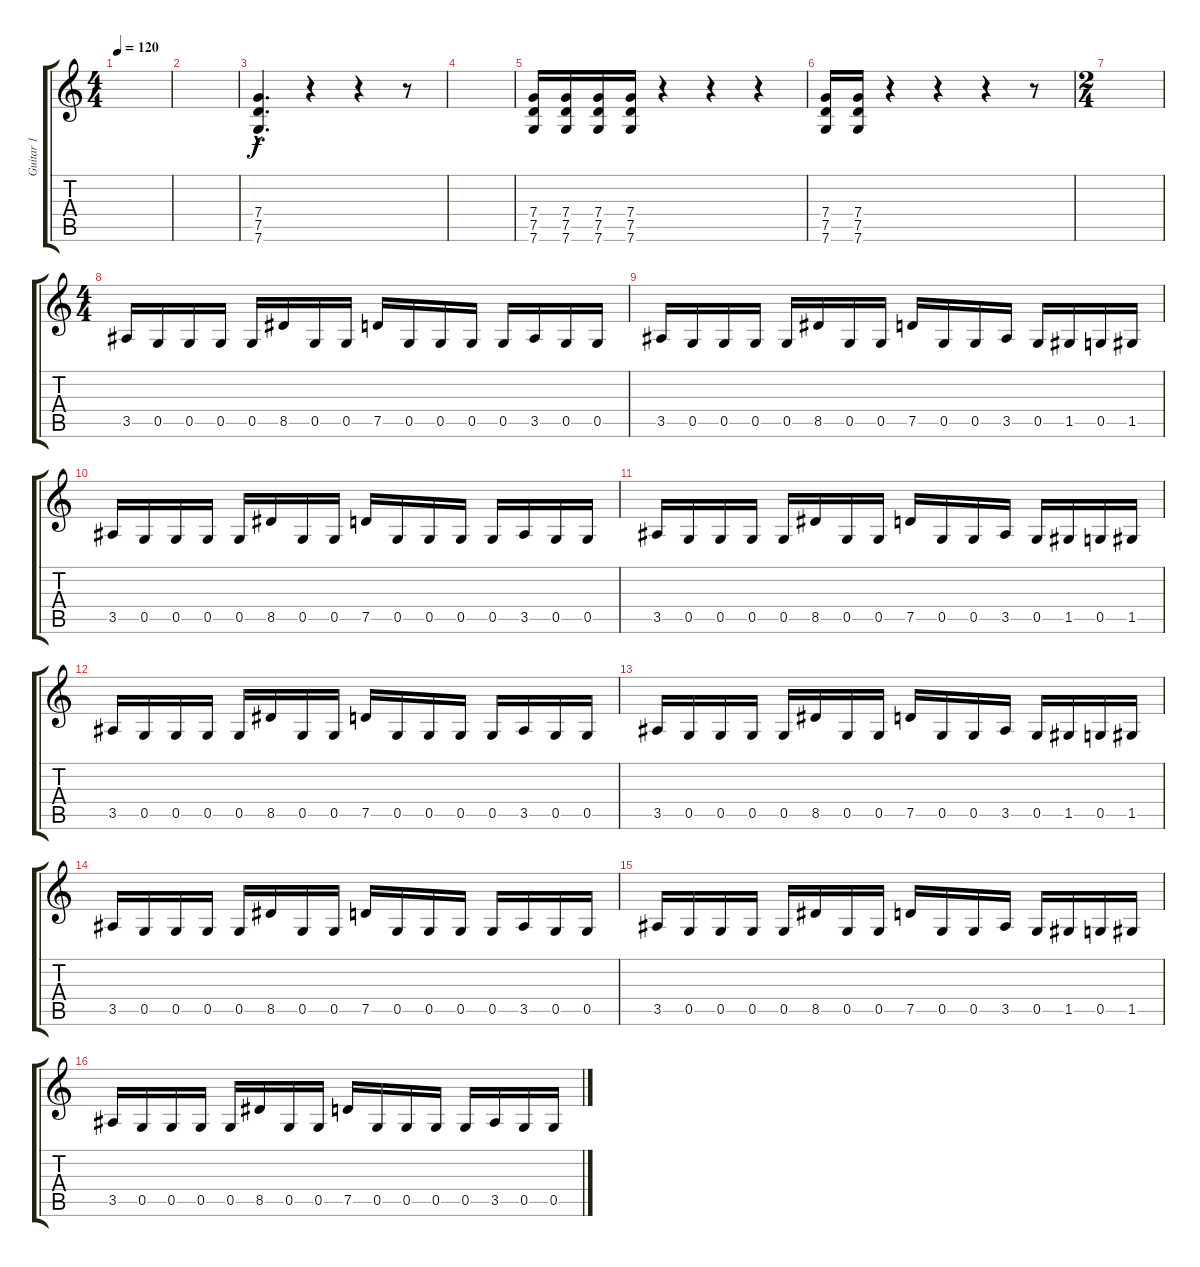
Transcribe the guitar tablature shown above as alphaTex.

\track ("Guitar 1" "Guitar 1") {instrument distortionguitar}
\staff {score tabs}
\tuning (D4 A3 F3 C3 G2 C2) {hide}
\ts (4 4)
\tempo 120
\tempo 94
\tempo 120
\clef g2
\ks c
|
|
(7.4{hac} 7.5{hac} 7.6{hac}).4{d} r.4 r.4 r.8 |
|
(7.4 7.5 7.6).16 (7.4 7.5 7.6).16 (7.4 7.5 7.6).16 (7.4 7.5 7.6).16 r.4 r.4 r.4 |
(7.4 7.5 7.6).16 (7.4 7.5 7.6).16 r.4 r.4 r.4 r.8 |
\ts (2 4)
|
\ts (4 4)
3.5.16 0.5.16 0.5.16 0.5.16 0.5.16 8.5.16 0.5.16 0.5.16 7.5.16 0.5.16 0.5.16 0.5.16 0.5.16 3.5.16 0.5.16 0.5.16 |
3.5.16 0.5.16 0.5.16 0.5.16 0.5.16 8.5.16 0.5.16 0.5.16 7.5.16 0.5.16 0.5.16 3.5.16 0.5.16 1.5.16 0.5.16 1.5.16 |
3.5.16 0.5.16 0.5.16 0.5.16 0.5.16 8.5.16 0.5.16 0.5.16 7.5.16 0.5.16 0.5.16 0.5.16 0.5.16 3.5.16 0.5.16 0.5.16 |
3.5.16 0.5.16 0.5.16 0.5.16 0.5.16 8.5.16 0.5.16 0.5.16 7.5.16 0.5.16 0.5.16 3.5.16 0.5.16 1.5.16 0.5.16 1.5.16 |
3.5.16 0.5.16 0.5.16 0.5.16 0.5.16 8.5.16 0.5.16 0.5.16 7.5.16 0.5.16 0.5.16 0.5.16 0.5.16 3.5.16 0.5.16 0.5.16 |
3.5.16 0.5.16 0.5.16 0.5.16 0.5.16 8.5.16 0.5.16 0.5.16 7.5.16 0.5.16 0.5.16 3.5.16 0.5.16 1.5.16 0.5.16 1.5.16 |
3.5.16 0.5.16 0.5.16 0.5.16 0.5.16 8.5.16 0.5.16 0.5.16 7.5.16 0.5.16 0.5.16 0.5.16 0.5.16 3.5.16 0.5.16 0.5.16 |
3.5.16 0.5.16 0.5.16 0.5.16 0.5.16 8.5.16 0.5.16 0.5.16 7.5.16 0.5.16 0.5.16 3.5.16 0.5.16 1.5.16 0.5.16 1.5.16 |
3.5.16 0.5.16 0.5.16 0.5.16 0.5.16 8.5.16 0.5.16 0.5.16 7.5.16 0.5.16 0.5.16 0.5.16 0.5.16 3.5.16 0.5.16 0.5.16
